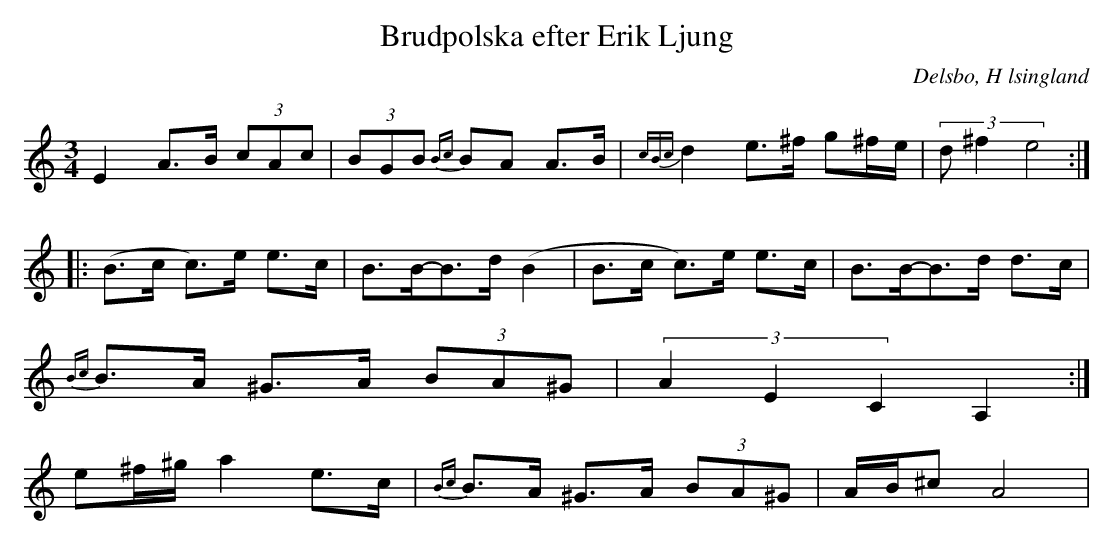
X:1
T: Brudpolska efter Erik Ljung
Q: 105
O: Delsbo, H lsingland
M: 3/4
L: 1/8
K: Am
E2 A>B (3cAc| (3BGB {Bc}BA A>B|{cBc}d2 e>^f g^f/e/|(3d^f2 e4 :|
|:(B>c c)>e e>c|B>B-B>d (B2|B>c c)>e e>c|B>B-B>d d>c|
{Bc}B>A ^G>A (3BA^G|(3A2E2C2 A,2:|
e^f/^g/ a2 e>c|{Bc}B>A ^G>A (3BA^G|A/B/^c A4|
